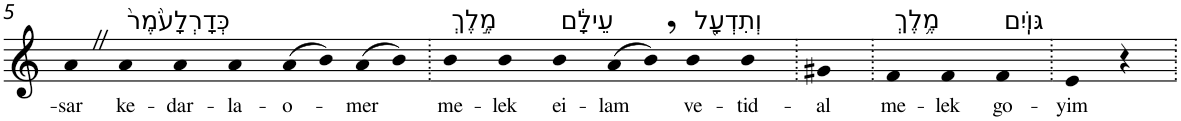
**kern	**text
*part1	*part1
*staff1	*staff1
*I"Piano	*
*I'Pno	*
!!LO:PB:g=z
*clefG2	*
*k[]	*
=5	=5
!	!LO:LY:b
4aZ	-sar
!LO:TX:a:t=כְּדָרְלָעֹ֙מֶר֙	!
!	!LO:LY:b
4a	ke-
!	!LO:LY:b
4a	-dar-
!	!LO:LY:b
4a	-la-
!	!LO:LY:b
(>8a	-o-
8b)	.
!	!LO:LY:b
(>8a	-mer
8b)	.
=6.	=6.
!LO:TX:a:t=מֶ֣לֶךְ	!
!	!LO:LY:b
4b	me-
!	!LO:LY:b
4b	-lek
!LO:TX:a:t=עֵילָ֔ם	!
!	!LO:LY:b
4b	ei-
!	!LO:LY:b
(>8a	-lam
8b,)	.
!LO:TX:a:t=וְתִדְעָ֖ל	!
!	!LO:LY:b
4b	ve-
!	!LO:LY:b
4b	-tid-
=7.	=7.
!	!LO:LY:b
4g#X	-al
=8.	=8.
!LO:TX:a:t=מֶ֥לֶךְ	!
!	!LO:LY:b
4f	me-
!	!LO:LY:b
4f	-lek
!LO:TX:a:t=גּוֹיִֽם	!
!	!LO:LY:b
4f	go-
=9.	=9.
!	!LO:LY:b
4e	-yim
4r	.
=.	=.
*-	*-
